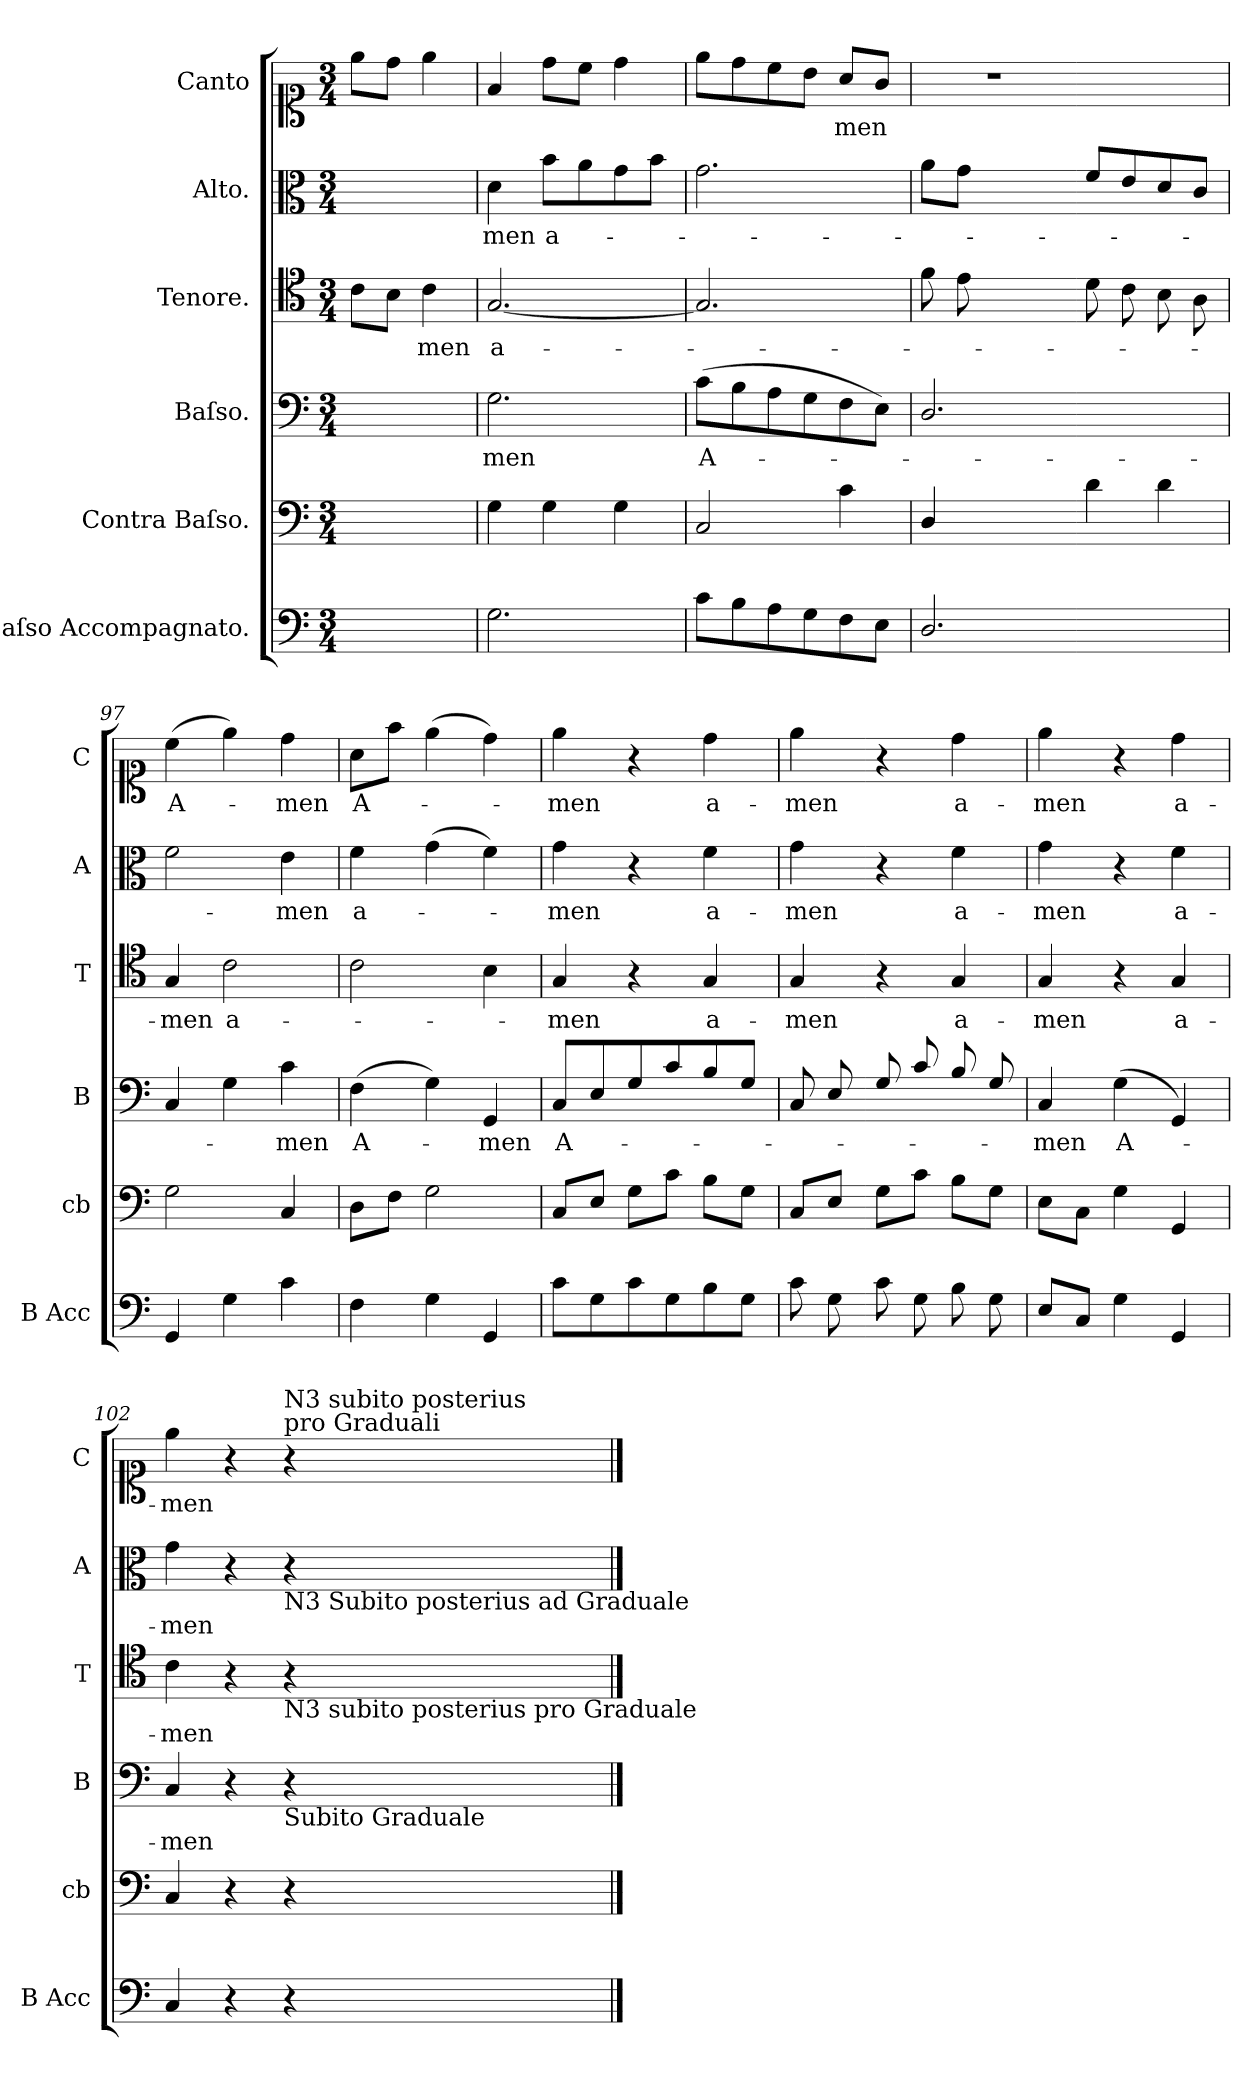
**kern	**kern	**kern	**text	**kern	**text	**kern	**text	**kern	**text
*part6	*part5	*part4	*part4	*part3	*part3	*part2	*part2	*part1	*part1
*staff6	*staff5	*staff4	*staff4	*staff3	*staff3	*staff2	*staff2	*staff1	*staff1
*I"Baſso Accompagnato.	*I"Contra Baſso.	*I"Baſso.	*	*I"Tenore.	*	*I"Alto.	*	*I"Canto	*
*I'B Acc	*I'cb	*I'B	*	*I'T	*	*I'A	*	*I'C	*
*clefF4	*clefF4	*clefF4	*	*clefC4	*	*clefC3	*	*clefC1	*
*k[]	*k[]	*k[]	*	*k[]	*	*k[]	*	*k[]	*
*M3/4	*M3/4	*M3/4	*	*M3/4	*	*M3/4	*	*M3/4	*
=	=	=	=	=	=	=	=	=	=
2ryy	2ryy	2ryy	.	8c\L	.	2ryy	.	8ee\L	.
.	.	.	.	8B\J	.	.	.	8dd\J	.
.	.	.	.	4c\	-men	.	.	4ee\	.
=94	=94	=94	=94	=94	=94	=94	=94	=94	=94
2.G\	4G\	2.G\	-men	[2.G/	a-	4d\	-men	4f/	.
.	4G\	.	.	.	.	8b\L	a-	8dd\L	.
.	.	.	.	.	.	8a\	.	8cc\J	.
.	4G\	.	.	.	.	8g\	.	4dd\	.
.	.	.	.	.	.	8b\J	.	.	.
=95	=95	=95	=95	=95	=95	=95	=95	=95	=95
8c\L	2C/	(8c\L	A-	2.G/]	.	2.g\	.	8ee\L	.
8B\	.	8B\	.	.	.	.	.	8dd\	.
8A\	.	8A\	.	.	.	.	.	8cc\	.
8G\	.	8G\	.	.	.	.	.	8b\J	.
8F\	4c\	8F\	.	.	.	.	.	8a/L	-men
8E\J	.	8E\J)	.	.	.	.	.	8g/J	.
=96	=96	=96	=96	=96	=96	=96	=96	=96	=96
2.D/	4D/	2.D/	.	8f\	.	8a\L	.	2.r	.
.	.	.	.	8e\	.	8g\J	.	.	.
.	2ryy	.	.	2ryy	.	2ryy	.	.	.
=-	=-	=-	=-	=-	=-	=-	=-	=-	=-
2ryy	4d\	2ryy	.	8d\	.	8f/L	.	2ryy	.
.	.	.	.	8c\	.	8e/	.	.	.
.	4d\	.	.	8B\	.	8d/	.	.	.
.	.	.	.	8A\	.	8c/J	.	.	.
=97	=97	=97	=97	=97	=97	=97	=97	=97	=97
4GG/	2G\	4C/	.	4G/	-men	2f\	.	(4cc\	A-
4G\	.	4G\	.	2c\	a-	.	.	4ee\)	.
4c\	4C/	4c\	-men	.	.	4e\	-men	4dd\	-men
=98	=98	=98	=98	=98	=98	=98	=98	=98	=98
4F\	8D\L	(4F\	A-	2c\	.	4f\	a-	8a\L	A-
.	8F\J	.	.	.	.	.	.	8ff\J	.
4G\	2G\	4G\)	.	.	.	(4g\	.	(4ee\	.
4GG/	.	4GG/	-men	4B\	.	4f\)	.	4dd\)	.
=99	=99	=99	=99	=99	=99	=99	=99	=99	=99
8c\L	8C/L	8C/L	A-	4G/	-men	4g\	-men	4ee\	-men
8G\	8E/J	8E/	.	.	.	.	.	.	.
8c\	8G\L	8G/	.	4r	.	4r	.	4r	.
8G\	8c\J	8c/	.	.	.	.	.	.	.
!	!	!	!	!	!LO:LY:i	!	!LO:LY:i	!	!
8B\	8B\L	8B/	.	4G/	a-	4f\	a-	4dd\	a-
8G\J	8G\J	8G/J	.	.	.	.	.	.	.
=100	=100	=100	=100	=100	=100	=100	=100	=100	=100
!	!	!	!	!	!LO:LY:i	!	!LO:LY:i	!	!
8c\	8C/L	8C/	.	4G/	-men	4g\	-men	4ee\	-men
8G\	8E/J	8E/	.	.	.	.	.	.	.
=-	=-	=-	=-	=-	=-	=-	=-	=-	=-
8c\	8G\L	8G/	.	4r	.	4r	.	4r	.
8G\	8c\J	8c/	.	.	.	.	.	.	.
!	!	!	!	!	!LO:LY:i	!	!LO:LY:i	!	!LO:LY:i
8B\	8B\L	8B/	.	4G/	a-	4f\	a-	4dd\	a-
8G\	8G\J	8G/	.	.	.	.	.	.	.
=101	=101	=101	=101	=101	=101	=101	=101	=101	=101
!	!	!	!	!	!LO:LY:i	!	!LO:LY:i	!	!LO:LY:i
8E/L	8E\L	4C/	-men	4G/	-men	4g\	-men	4ee\	-men
8C/J	8C\J	.	.	.	.	.	.	.	.
4G\	4G\	(4G\	A-	4r	.	4r	.	4r	.
!	!	!	!	!	!LO:LY:i	!	!LO:LY:i	!	!LO:LY:i
4GG/	4GG/	4GG/)	.	4G/	a-	4f\	a-	4dd\	a-
=102	=102	=102	=102	=102	=102	=102	=102	=102	=102
!	!	!	!	!	!LO:LY:i	!	!LO:LY:i	!	!LO:LY:i
4C/	4C/	4C/	-men	4c\	-men	4g\	-men	4ee\	-men
4r	4r	4r	.	4r	.	4r	.	4r	.
!	!	!	!	!	!	!	!	!LO:TX:a:t=N3 subito posterius\npro Graduali	!
!	!	!	!	!	!	!LO:TX:b:t=N3 Subito posterius ad Graduale	!	!	!
!	!	!	!	!LO:TX:b:t=N3 subito posterius pro Graduale	!	!	!	!	!
!	!	!LO:TX:b:t=Subito Graduale	!	!	!	!	!	!	!
4r	4r	4r	.	4r	.	4r	.	4r	.
==	==	==	==	==	==	==	==	==	==
*-	*-	*-	*-	*-	*-	*-	*-	*-	*-
